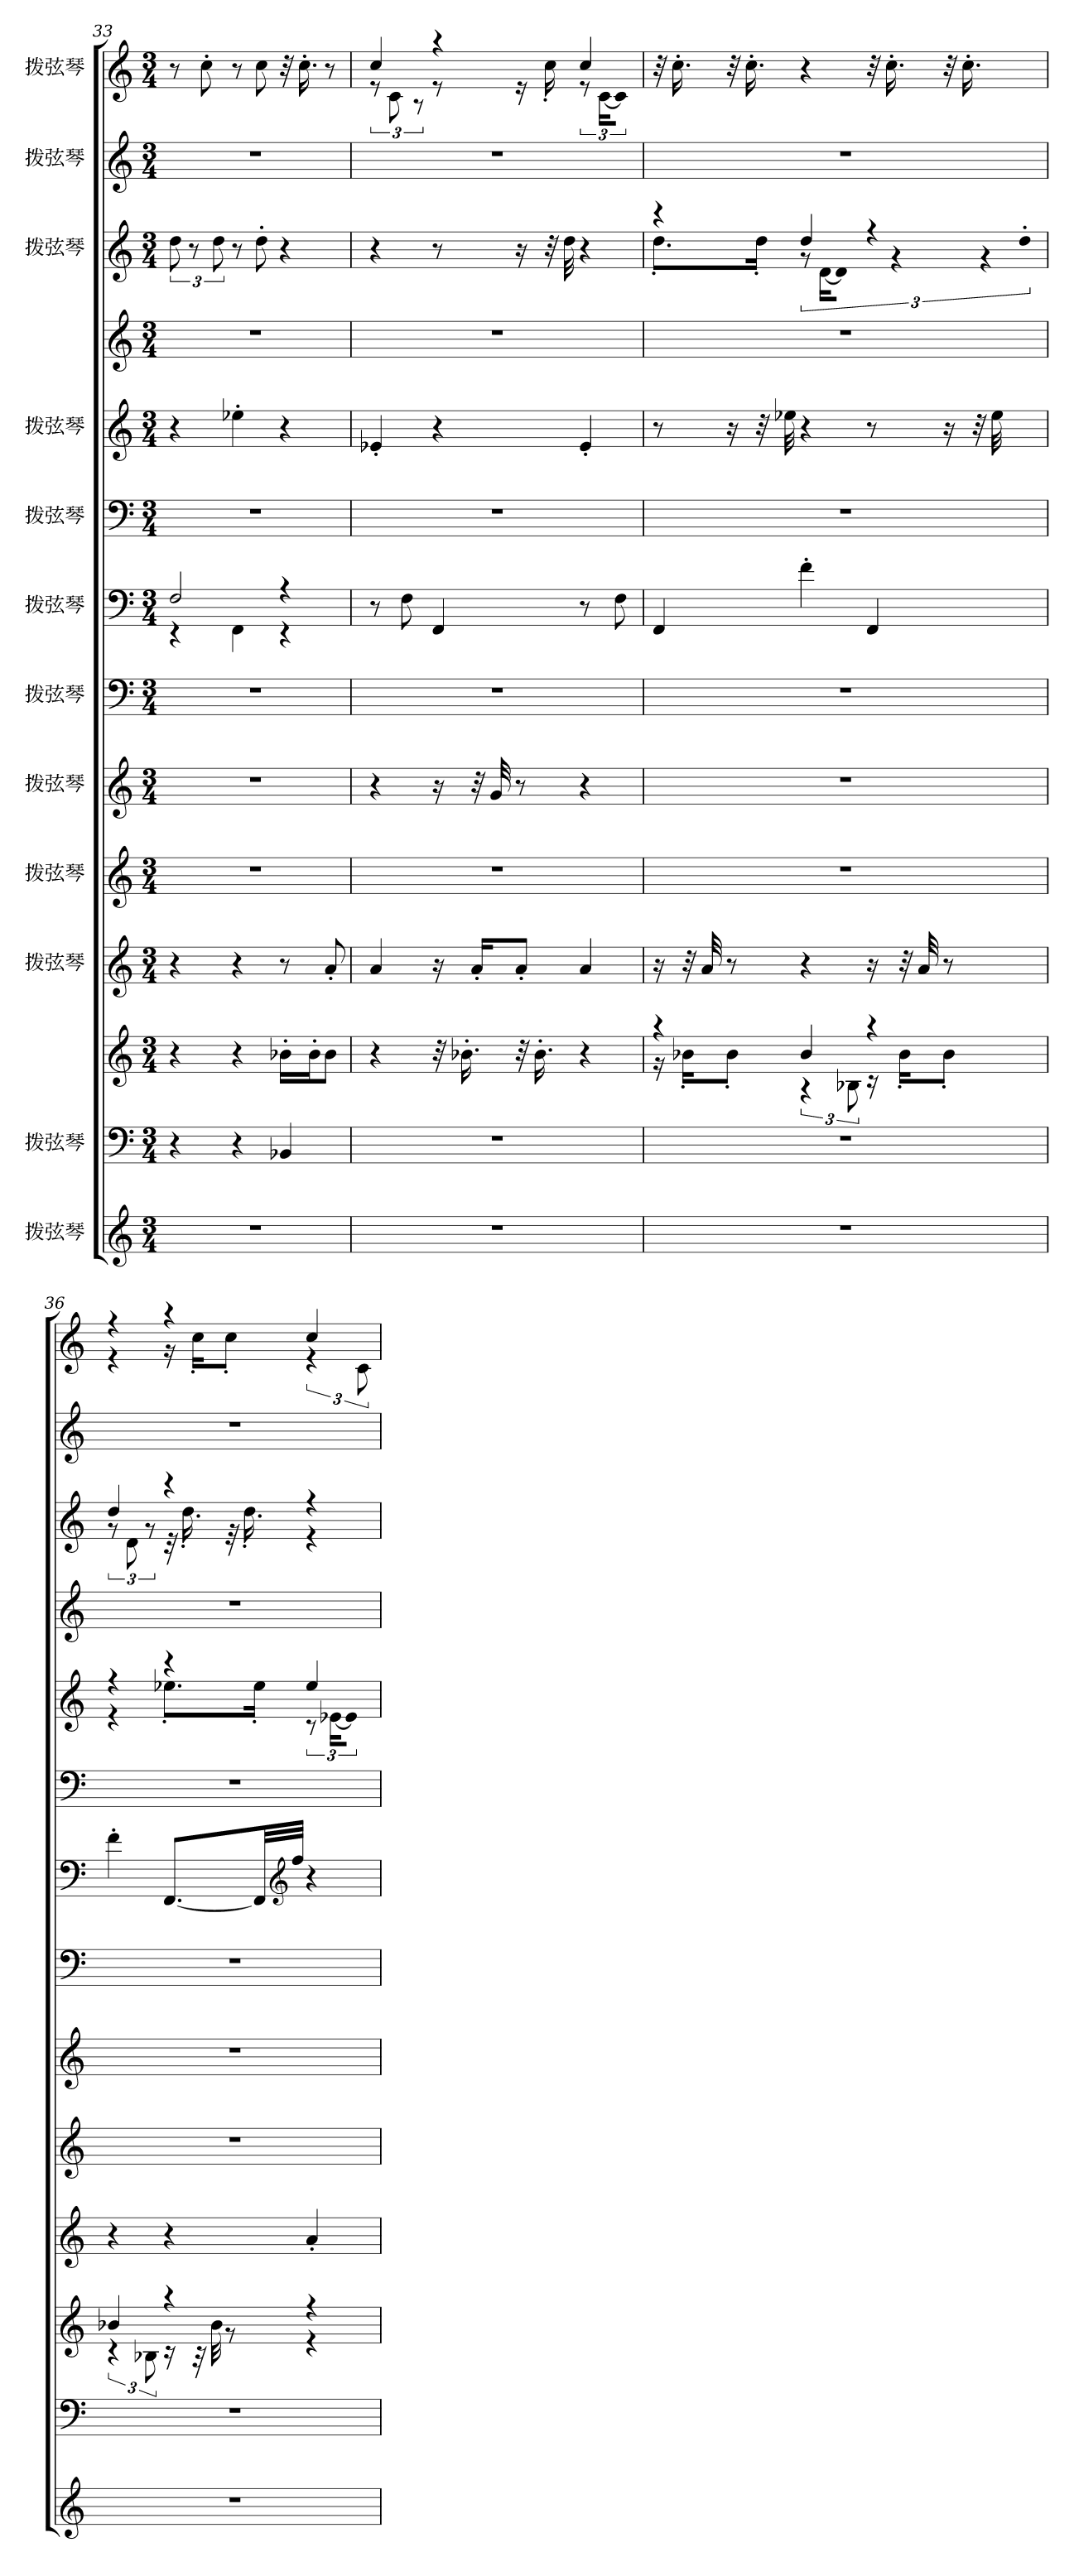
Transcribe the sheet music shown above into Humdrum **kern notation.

**kern	**kern	**kern	**kern	**kern	**kern	**kern	**kern	**kern	**kern	**kern	**kern	**kern	**kern
*part12	*part11	*part11	*part10	*part9	*part8	*part7	*part6	*part5	*part4	*part4	*part3	*part2	*part1
*staff14	*staff13	*staff12	*staff11	*staff10	*staff9	*staff8	*staff7	*staff6	*staff5	*staff4	*staff3	*staff2	*staff1
*I"拨弦琴	*I"拨弦琴	*	*I"拨弦琴	*I"拨弦琴	*I"拨弦琴	*I"拨弦琴	*I"拨弦琴	*I"拨弦琴	*I"拨弦琴	*	*I"拨弦琴	*I"拨弦琴	*I"拨弦琴
*clefG2	*clefF4	*clefG2	*clefG2	*clefG2	*clefG2	*clefF4	*clefF4	*clefF4	*clefG2	*clefG2	*clefG2	*clefG2	*clefG2
*k[]	*k[]	*k[]	*k[]	*k[]	*k[]	*k[]	*k[]	*k[]	*k[]	*k[]	*k[]	*k[]	*k[]
*M3/4	*M3/4	*M3/4	*M3/4	*M3/4	*M3/4	*M3/4	*M3/4	*M3/4	*M3/4	*M3/4	*M3/4	*M3/4	*M3/4
=33	=33	=33	=33	=33	=33	=33	=33	=33	=33	=33	=33	=33	=33
*	*	*	*	*	*	*	*^	*	*	*	*	*	*
2.r	4r	4r	4r	2.r	2.r	2.r	2F/	4r	2.r	4r	2.r	12dd\	2.r	8r
.	.	.	.	.	.	.	.	.	.	.	.	12r	.	.
.	.	.	.	.	.	.	.	.	.	.	.	.	.	8cc'\
.	.	.	.	.	.	.	.	.	.	.	.	12dd\	.	.
.	4r	4r	4r	.	.	.	.	4FF\	.	4ee-X'\	.	8r	.	8r
.	.	.	.	.	.	.	.	.	.	.	.	8dd'\	.	8cc\
.	4BB-X/	16b-X'\LL	8r	.	.	.	4r	4r	.	4r	.	4r	.	32r
.	.	.	.	.	.	.	.	.	.	.	.	.	.	16.cc'\
.	.	16b-'\J	.	.	.	.	.	.	.	.	.	.	.	.
.	.	8b-\J	8a'/	.	.	.	.	.	.	.	.	.	.	8r
*	*	*	*	*	*	*	*v	*v	*	*	*	*	*	*
=34	=34	=34	=34	=34	=34	=34	=34	=34	=34	=34	=34	=34	=34
*	*	*	*	*	*	*	*	*	*	*	*	*	*^
2.r	2.r	4r	4a/	2.r	4r	2.r	8r	2.r	4e-X'/	2.r	4r	2.r	4cc/	12r
.	.	.	.	.	.	.	.	.	.	.	.	.	.	12c\
.	.	.	.	.	.	.	8F\	.	.	.	.	.	.	.
.	.	.	.	.	.	.	.	.	.	.	.	.	.	12r
.	.	32r	16r	.	16r	.	4FF/	.	4r	.	8r	.	4r	8r
.	.	16.b-X'\	.	.	.	.	.	.	.	.	.	.	.	.
.	.	.	16a'/KL	.	32r	.	.	.	.	.	.	.	.	.
.	.	.	.	.	32g/	.	.	.	.	.	.	.	.	.
.	.	32r	8a'/J	.	8r	.	.	.	.	.	16r	.	.	16r
.	.	16.b-'\	.	.	.	.	.	.	.	.	.	.	.	.
.	.	.	.	.	.	.	.	.	.	.	32r	.	.	16cc'\
.	.	.	.	.	.	.	.	.	.	.	32dd\	.	.	.
.	.	4r	4a/	.	4r	.	8r	.	4e-'/	.	4r	.	4cc/	12r
.	.	.	.	.	.	.	.	.	.	.	.	.	.	[24c\KL
.	.	.	.	.	.	.	8F\	.	.	.	.	.	.	8c\J]
*	*	*	*	*	*	*	*	*	*	*	*	*	*v	*v
!!LO:PB:g=z
=35	=35	=35	=35	=35	=35	=35	=35	=35	=35	=35	=35	=35	=35
*	*	*^	*	*	*	*	*	*	*	*	*^	*	*
2.r	2.r	4r	16r	16r	2.r	2.r	2.r	4FF/	2.r	8r	2.r	4r	8.dd'\L	2.r	32r
.	.	.	.	.	.	.	.	.	.	.	.	.	.	.	16.cc'\
.	.	.	16b-X'\KL	32r	.	.	.	.	.	.	.	.	.	.	.
.	.	.	.	32a/	.	.	.	.	.	.	.	.	.	.	.
.	.	.	8b-'\J	8r	.	.	.	.	.	16r	.	.	.	.	32r
.	.	.	.	.	.	.	.	.	.	.	.	.	.	.	16.cc'\
.	.	.	.	.	.	.	.	.	.	32r	.	.	16dd'\Jk	.	.
.	.	.	.	.	.	.	.	.	.	32ee-X\	.	.	.	.	.
.	.	4b-/	6r	4r	.	.	.	4f'\	.	4r	.	4dd/	12r	.	4r
.	.	.	.	.	.	.	.	.	.	.	.	.	[24d\KL	.	.
.	.	.	.	.	.	.	.	.	.	.	.	.	8d\J]	.	.
.	.	.	12B-X\	.	.	.	.	.	.	.	.	.	.	.	.
.	.	4r	16r	16r	.	.	.	4FF/	.	8r	.	4r	8r	.	32r
.	.	.	.	.	.	.	.	.	.	.	.	.	.	.	16.cc'\
.	.	.	16b-'\KL	32r	.	.	.	.	.	.	.	.	.	.	.
.	.	.	.	32a/	.	.	.	.	.	.	.	.	.	.	.
.	.	.	8b-'\J	8r	.	.	.	.	.	16r	.	.	16r	.	32r
.	.	.	.	.	.	.	.	.	.	.	.	.	.	.	16.cc'\
.	.	.	.	.	.	.	.	.	.	32r	.	.	16dd'\	.	.
.	.	.	.	.	.	.	.	.	.	32ee-\	.	.	.	.	.
=36	=36	=36	=36	=36	=36	=36	=36	=36	=36	=36	=36	=36	=36	=36	=36
*	*	*	*	*	*	*	*	*	*	*^	*	*	*	*	*^
2.r	2.r	4b-X/	6r	4r	2.r	2.r	2.r	4f'\	2.r	4r	4r	2.r	4dd/	12r	2.r	4r	4r
.	.	.	.	.	.	.	.	.	.	.	.	.	.	12d\	.	.	.
.	.	.	12B-X\	.	.	.	.	.	.	.	.	.	.	12r	.	.	.
.	.	4r	16r	4r	.	.	.	[8.FF/L	.	4r	8.ee-X'\L	.	4r	32r	.	4r	16r
.	.	.	.	.	.	.	.	.	.	.	.	.	.	16.dd'\	.	.	.
.	.	.	32r	.	.	.	.	.	.	.	.	.	.	.	.	.	16cc'\KL
.	.	.	32b-\	.	.	.	.	.	.	.	.	.	.	.	.	.	.
.	.	.	8r	.	.	.	.	.	.	.	.	.	.	32r	.	.	8cc'\J
.	.	.	.	.	.	.	.	.	.	.	.	.	.	16.dd'\	.	.	.
.	.	.	.	.	.	.	.	32FF/LL]	.	.	16ee-'\Jk	.	.	.	.	.	.
*	*	*	*	*	*	*	*	*clefG2	*	*	*	*	*	*	*	*	*
.	.	.	.	.	.	.	.	32ff/JJJ	.	.	.	.	.	.	.	.	.
.	.	4r	4r	4a'/	.	.	.	4r	.	4ee-/	12r	.	4r	4r	.	4cc/	6r
.	.	.	.	.	.	.	.	.	.	.	[24e-X\KL	.	.	.	.	.	.
.	.	.	.	.	.	.	.	.	.	.	8e-\J]	.	.	.	.	.	.
.	.	.	.	.	.	.	.	.	.	.	.	.	.	.	.	.	12c\
*	*	*v	*v	*	*	*	*	*	*	*v	*v	*	*v	*v	*	*v	*v
=	=	=	=	=	=	=	=	=	=	=	=	=	=
*-	*-	*-	*-	*-	*-	*-	*-	*-	*-	*-	*-	*-	*-
